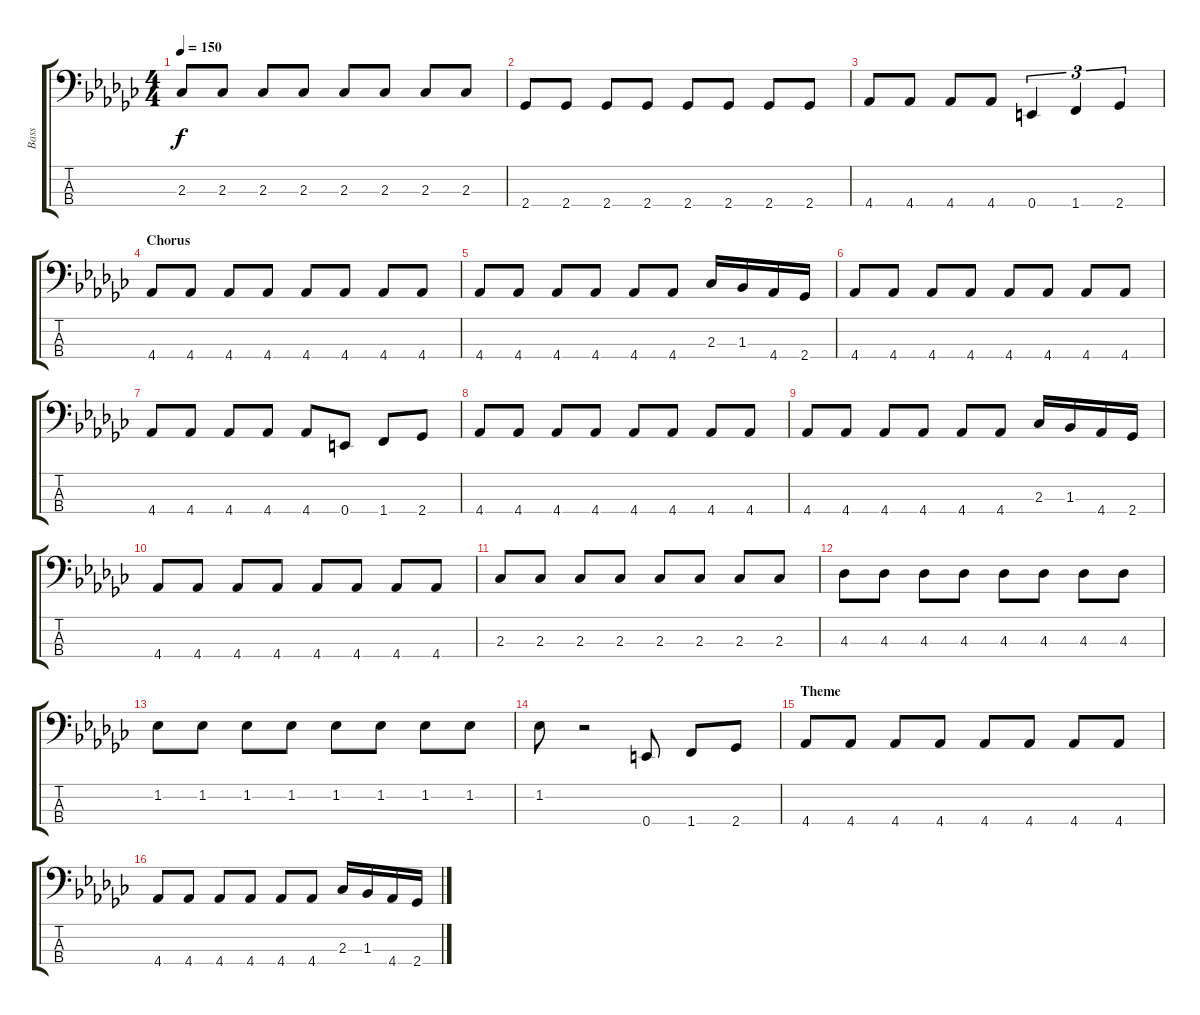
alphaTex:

\track ("Bass" "Bass") {instrument electricbasspick}
\staff {score tabs}
\tuning (G2 D2 A1 E1) {hide}
\ts (4 4)
\tempo 150
\clef f4
\ks gb
2.3.8{dy f} 2.3.8 2.3.8 2.3.8 2.3.8 2.3.8 2.3.8 2.3.8 |
2.4.8 2.4.8 2.4.8 2.4.8 2.4.8 2.4.8 2.4.8 2.4.8 |
4.4.8 4.4.8 4.4.8 4.4.8 0.4.4{tu (3 2)} 1.4.4{tu (3 2)} 2.4.4{tu (3 2)} |
\section ("" "Chorus")
4.4.8 4.4.8 4.4.8 4.4.8 4.4.8 4.4.8 4.4.8 4.4.8 |
4.4.8 4.4.8 4.4.8 4.4.8 4.4.8 4.4.8 2.3.16 1.3.16 4.4.16 2.4.16 |
4.4.8 4.4.8 4.4.8 4.4.8 4.4.8 4.4.8 4.4.8 4.4.8 |
4.4.8 4.4.8 4.4.8 4.4.8 4.4.8 0.4.8 1.4.8 2.4.8 |
4.4.8 4.4.8 4.4.8 4.4.8 4.4.8 4.4.8 4.4.8 4.4.8 |
4.4.8 4.4.8 4.4.8 4.4.8 4.4.8 4.4.8 2.3.16 1.3.16 4.4.16 2.4.16 |
4.4.8 4.4.8 4.4.8 4.4.8 4.4.8 4.4.8 4.4.8 4.4.8 |
2.3.8 2.3.8 2.3.8 2.3.8 2.3.8 2.3.8 2.3.8 2.3.8 |
4.3.8 4.3.8 4.3.8 4.3.8 4.3.8 4.3.8 4.3.8 4.3.8 |
1.2.8 1.2.8 1.2.8 1.2.8 1.2.8 1.2.8 1.2.8 1.2.8 |
1.2.8 r.2 0.4.8 1.4.8 2.4.8 |
\section ("" "Theme")
4.4.8 4.4.8 4.4.8 4.4.8 4.4.8 4.4.8 4.4.8 4.4.8 |
4.4.8 4.4.8 4.4.8 4.4.8 4.4.8 4.4.8 2.3.16 1.3.16 4.4.16 2.4.16
